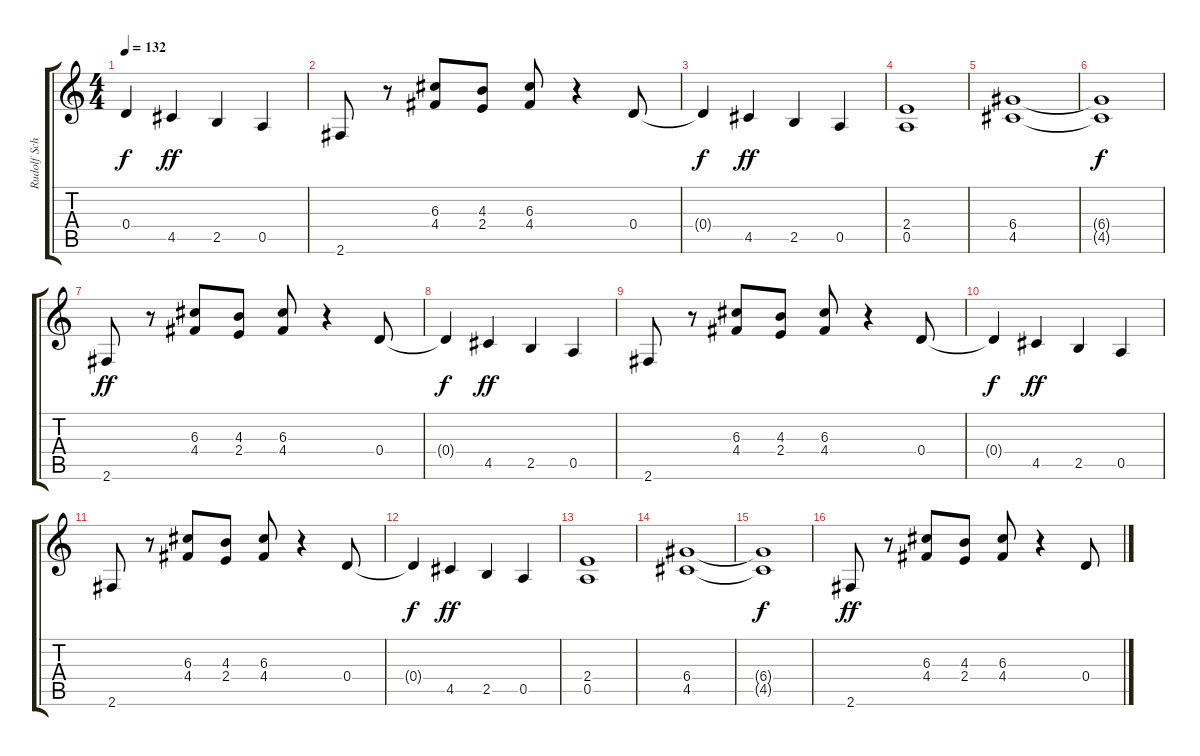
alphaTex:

\track ("Rudolf Schenker" "Rudolf Sch") {instrument overdrivenguitar}
\staff {score tabs}
\tuning (E4 B3 G3 D3 A2 E2) {hide}
\ts (4 4)
\tempo 132
\clef g2
\ks c
0.4{t}.4{dy f} 4.5.4{dy ff} 2.5.4 0.5.4 |
2.6.8 r.8 (6.3 4.4).8 (4.3 2.4).8 (6.3 4.4).8 r.4 0.4.8 |
0.4{t}.4{dy f} 4.5.4{dy ff} 2.5.4 0.5.4 |
(2.4 0.5).1 |
(6.4 4.5).1 |
(6.4{t} 4.5{t}).1{dy f} |
2.6.8{dy ff} r.8 (6.3 4.4).8 (4.3 2.4).8 (6.3 4.4).8 r.4 0.4.8 |
0.4{t}.4{dy f} 4.5.4{dy ff} 2.5.4 0.5.4 |
2.6.8 r.8 (6.3 4.4).8 (4.3 2.4).8 (6.3 4.4).8 r.4 0.4.8 |
0.4{t}.4{dy f} 4.5.4{dy ff} 2.5.4 0.5.4 |
2.6.8 r.8 (6.3 4.4).8 (4.3 2.4).8 (6.3 4.4).8 r.4 0.4.8 |
0.4{t}.4{dy f} 4.5.4{dy ff} 2.5.4 0.5.4 |
(2.4 0.5).1 |
(6.4 4.5).1 |
(6.4{t} 4.5{t}).1{dy f} |
2.6.8{dy ff} r.8 (6.3 4.4).8 (4.3 2.4).8 (6.3 4.4).8 r.4 0.4.8
